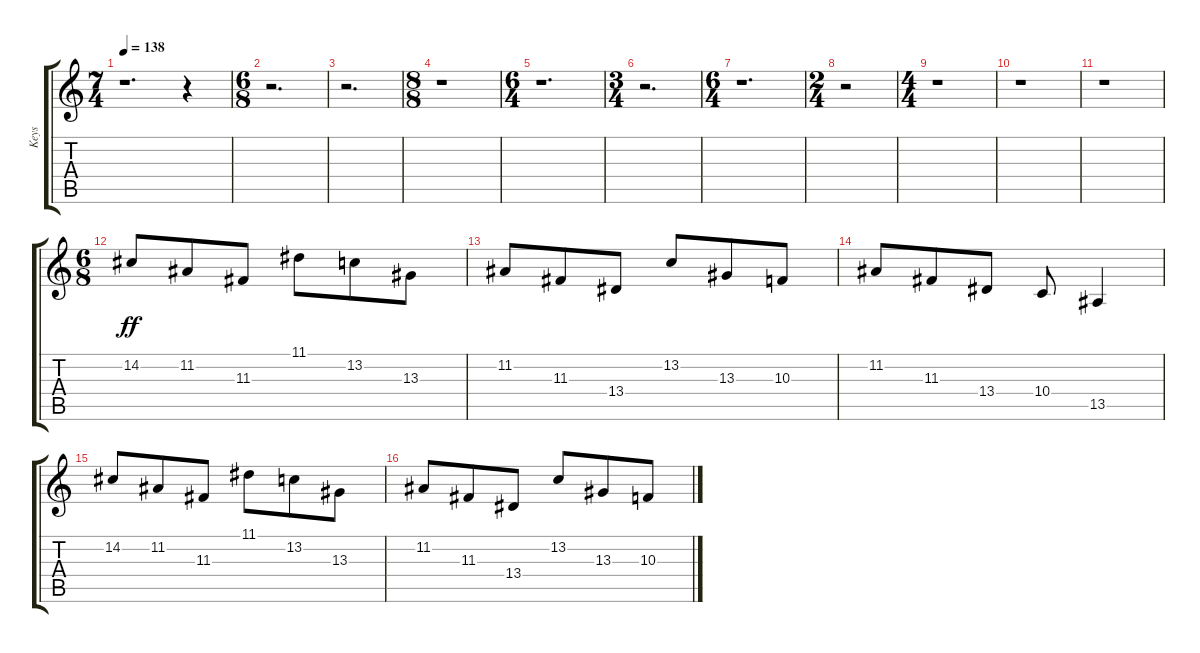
\track ("Keys" "Keys") {instrument pad4choir}
\staff {score tabs}
\tuning (E4 B3 G3 D3 A2 E2) {hide}
\ts (7 4)
\tempo 138
\clef g2
\ks c
r.1{d dy ff} r.4 |
\ts (6 8)
r.2{d} |
r.2{d} |
\ts (8 8)
r.1 |
\ts (6 4)
r.1{d} |
\ts (3 4)
r.2{d} |
\ts (6 4)
r.1{d} |
\ts (2 4)
r.2 |
\ts (4 4)
r.1 |
r.1 |
r.1 |
\ts (6 8)
14.2.8{instrument percussiveorgan} 11.2.8 11.3.8 11.1.8 13.2.8 13.3.8 |
11.2.8 11.3.8 13.4.8 13.2.8 13.3.8 10.3.8 |
11.2.8 11.3.8 13.4.8 10.4.8 13.5.4 |
14.2.8 11.2.8 11.3.8 11.1.8 13.2.8 13.3.8 |
11.2.8 11.3.8 13.4.8 13.2.8 13.3.8 10.3.8
